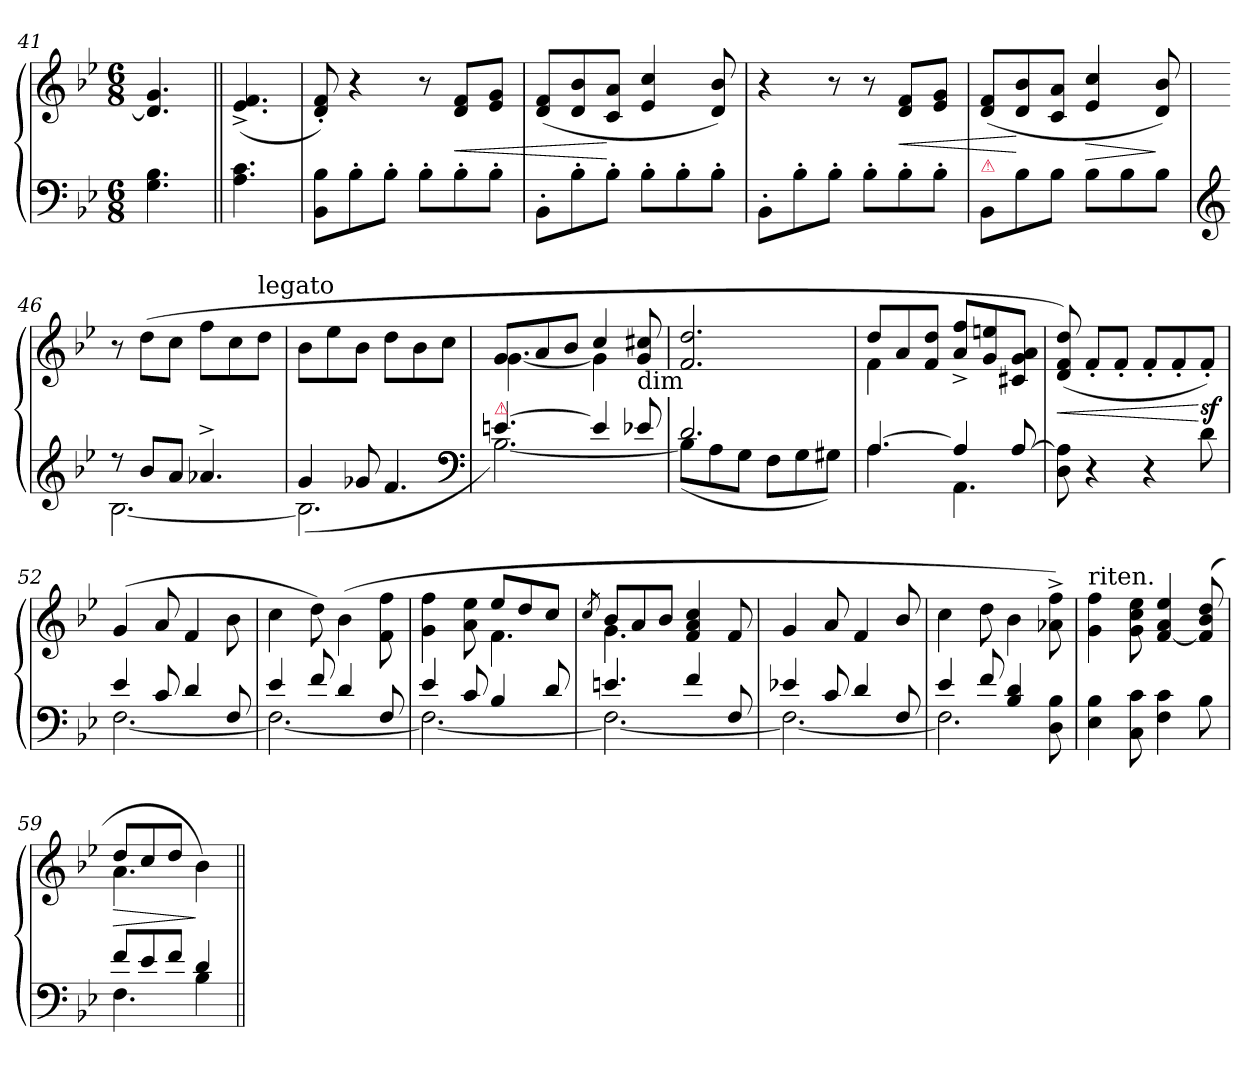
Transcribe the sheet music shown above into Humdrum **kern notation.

**kern	**kern	**dynam
*part1	*part1	*part1
*staff2	*staff1	*staff1/2
*clefF4	*clefG2	*
*k[b-e-]	*k[b-e-]	*
*B-:	*B-:	*
*M6/8	*M6/8	*
=41	=41	=41
4.G 4.B-	4.d] 4.g	.
=||	=||	=||
4.A 4.c	(<4.e-^ 4.f^	.
=42	=42	=42
8BB- 8B-L	8d'< 8f'<)	.
8B-'>	4r	.
8B-'>J	.	.
8B-'>L	8r	.
8B-'>	8d 8fL	<
8B-'>J	8e- 8gJ	.
=43	=43	=43
8BB-'>L	(>8d 8fL	.
8B-'>	8d 8b-	.
8B-'>J	8c 8aJ	[
8B-'>L	4e- 4cc	.
8B-'>	.	.
8B-'>J	8d 8b-)	.
=44	=44	=44
8BB-'>L	4r	.
8B-'>	.	.
8B-'>J	8r	.
8B-'>L	8r	.
8B-'>	8d 8fL	<
8B-'>J	8e- 8gJ	.
=45	=45	=45
!LO:TX:a:color=crimson:t=⚠	!	!
8BB-/L	(>8d 8fL	.
8B-\	8d 8b-	[
8B-\J	8c 8aJ	.
8B-L	4e- 4cc	>
8B-	.	.
8B-J	8d 8b-)	]
=46	=46	=46
*clefG2	*	*
*^	*	*
8r	[2.B-	8r	.
8b-L	.	(>8ddL	.
8aJ	.	8ccJ	.
4.a-X^	.	8ffL	.
.	.	8cc	.
!	!	!LO:TX:a:t=legato	!
.	.	8ddJ	.
=47	=47	=47	=47
4g	(<2.B-]	8b-L	.
.	.	8ee-	.
8g-X	.	8b-J	.
4.f	.	8ddL	.
.	.	8b-	.
.	.	8ccJ	.
*clefF4	*	*	*
=48	=48	=48	=48
*	*	*^	*
!LO:TX:a:color=crimson:t=⚠	!	!	!	!
[4.en	[2.B-)	8gL	[4.g	.
.	.	8a	.	.
.	.	8b-J	.	.
4e]	.	4cc	4g]	.
!	!	!LO:TX:c:t=dim	!	!
8e-X	.	8g 8cc#X	8reyy	.
*	*	*v	*v	*
=49	=49	=49	=49
2.d	(>8B-L]	2.f 2.dd	.
.	8A	.	.
.	8GJ	.	.
.	8FL	.	.
.	8G	.	.
.	8G#XJ)	.	.
=50	=50	=50	=50
*	*	*^	*
[4.A	4.A	8ddL	4f	.
.	.	8a	.	.
.	.	8f 8ddJ	8rcyy	.
4A]	4.AA	8a^< 8ff^<L	4.rcyy	.
.	.	8g 8een	.	.
[8A	.	8c#X 8g 8aJ	.	.
*v	*v	*	*	*
*	*v	*v	*
=51	=51	=51
8D 8A]	(>8d 8f 8dd)	<
4r	8f'<L	.
.	8f'<J	.
4r	8f'<L	.
.	8f'<	.
8d	8f'<J)	[ sf
=52	=52	=52
*^	*	*
4e-	[<2.F	(>4g	.
8c	.	8a	.
4d	.	4f	.
8F	.	8b-	.
=53	=53	=53	=53
4e-	2.F_<	4cc	.
8f	.	8dd)	.
4d	.	(>4b-	.
8F	.	8f 8ff	.
=54	=54	=54	=54
*	*	*^	*
4e-	2.F_<	4g 4ff	4.rcyy	.
8c	.	8a 8ee-	.	.
4B-	.	8ee-L	4.f	.
.	.	8dd	.	.
8d	.	8ccJ	.	.
=55	=55	=55	=55	=55
.	.	8qcc/	.	.
4.en	2.F_<	8b-L	4.g	.
.	.	8a	.	.
.	.	8b-J	.	.
4f	.	4f 4a 4cc	4.rcyy	.
8F	.	8f	.	.
*	*	*v	*v	*
=56	=56	=56	=56
4e-X	2.F_	4g	.
8c	.	8a	.
4d	.	4f	.
8F	.	8b-/	.
=57	=57	=57	=57
4e-	2.F]	4cc	.
8f	.	8dd	.
4B- 4d	.	4b-	.
8D\ 8B-\	.	8a-X^< 8ff^<)	.
*v	*v	*	*
=58	=58	=58
!	!LO:TX:a:t=riten.	!
4E- 4B-	4g 4ff	.
8C 8c	8g 8cc 8ee-	.
4F 4c	[4f 4a 4ee-	.
8B-	(>8f] 8b- 8dd	.
=59	=59	=59
*^	*^	*
8fL	4.F	8ddL	4.a	>
8e-	.	8cc	.	.
8fJ	.	8ddJ	.	.
4d	4B-	4b-\)	4reyy	]
*v	*v	*	*	*
*	*v	*v	*
=||	=||	=||
*-	*-	*-
